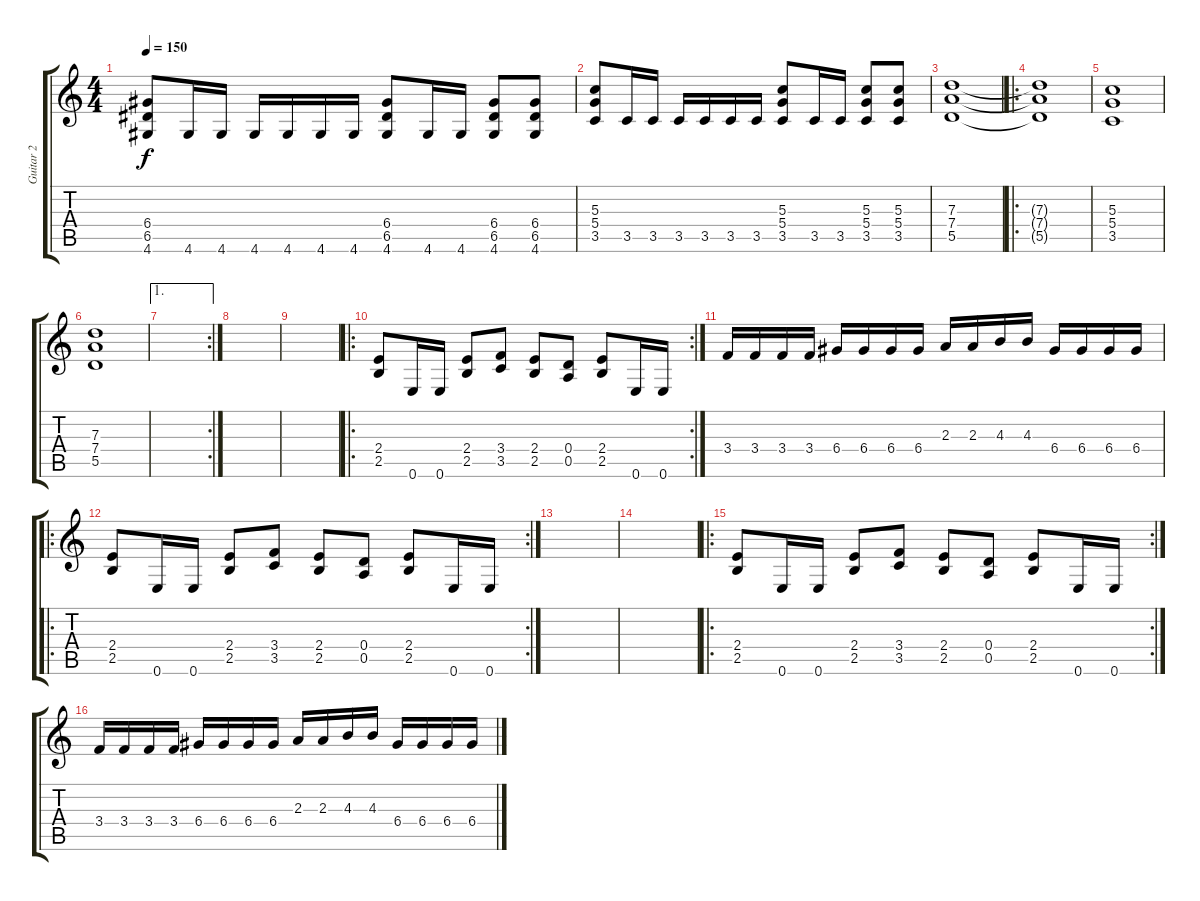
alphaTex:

\track ("Guitar 2" "Guitar 2") {instrument distortionguitar}
\staff {score tabs}
\tuning (E4 B3 G3 D3 A2 E2) {hide}
\ts (4 4)
\tempo 150
\clef g2
\ks aminor
(6.4 6.5 4.6).8{dy f} 4.6.16 4.6.16 4.6.16 4.6.16 4.6.16 4.6.16 (6.4 6.5 4.6).8 4.6.16 4.6.16 (6.4 6.5 4.6).8 (6.4 6.5 4.6).8 |
(5.3 5.4 3.5).8 3.5.16 3.5.16 3.5.16 3.5.16 3.5.16 3.5.16 (5.3 5.4 3.5).8 3.5.16 3.5.16 (5.3 5.4 3.5).8 (5.3 5.4 3.5).8 |
(7.3 7.4 5.5).1 |
\ro
(7.3{t} 7.4{t} 5.5{t}).1 |
(5.3 5.4 3.5).1 |
(7.3 7.4 5.5).1 |
\ae 1
\rc 2
|
|
|
\ro
\rc 2
(2.4 2.5).8 0.6.16 0.6.16 (2.4 2.5).8 (3.4 3.5).8 (2.4 2.5).8 (0.4 0.5).8 (2.4 2.5).8 0.6.16 0.6.16 |
3.4.16 3.4.16 3.4.16 3.4.16 6.4.16 6.4.16 6.4.16 6.4.16 2.3.16 2.3.16 4.3.16 4.3.16 6.4.16 6.4.16 6.4.16 6.4.16 |
\ro
\rc 2
(2.4 2.5).8 0.6.16 0.6.16 (2.4 2.5).8 (3.4 3.5).8 (2.4 2.5).8 (0.4 0.5).8 (2.4 2.5).8 0.6.16 0.6.16 |
|
|
\ro
\rc 2
(2.4 2.5).8 0.6.16 0.6.16 (2.4 2.5).8 (3.4 3.5).8 (2.4 2.5).8 (0.4 0.5).8 (2.4 2.5).8 0.6.16 0.6.16 |
3.4.16 3.4.16 3.4.16 3.4.16 6.4.16 6.4.16 6.4.16 6.4.16 2.3.16 2.3.16 4.3.16 4.3.16 6.4.16 6.4.16 6.4.16 6.4.16
